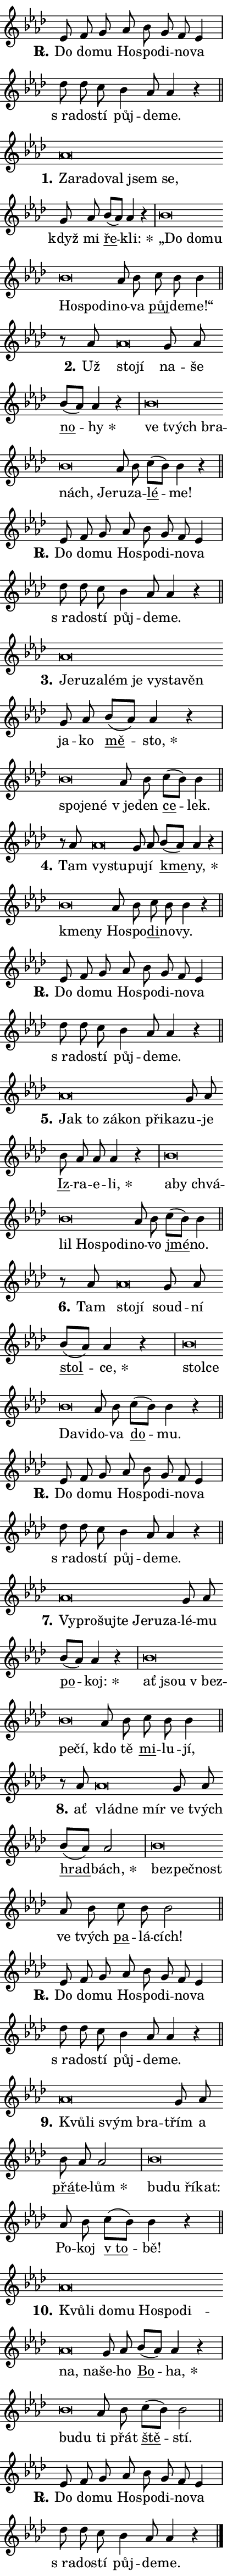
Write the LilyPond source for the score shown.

\version "2.24.0"
\header { tagline = "" }
\paper {
  indent = 0\cm
  top-margin = 0\cm
  right-margin = 0.13\cm % to fit lyric hyphens
  bottom-margin = 0\cm
  left-margin = 0\cm
  paper-width = 7\cm
  page-breaking = #ly:one-page-breaking
  system-system-spacing.basic-distance = #11
  score-system-spacing.basic-distance = #11
  ragged-last = ##f
}


%% Author: Thomas Morley
%% https://lists.gnu.org/archive/html/lilypond-user/2020-05/msg00002.html
#(define (line-position grob)
"Returns position of @var[grob} in current system:
   @code{'start}, if at first time-step
   @code{'end}, if at last time-step
   @code{'middle} otherwise
"
  (let* ((col (ly:item-get-column grob))
         (ln (ly:grob-object col 'left-neighbor))
         (rn (ly:grob-object col 'right-neighbor))
         (col-to-check-left (if (ly:grob? ln) ln col))
         (col-to-check-right (if (ly:grob? rn) rn col))
         (break-dir-left
           (and
             (ly:grob-property col-to-check-left 'non-musical #f)
             (ly:item-break-dir col-to-check-left)))
         (break-dir-right
           (and
             (ly:grob-property col-to-check-right 'non-musical #f)
             (ly:item-break-dir col-to-check-right))))
        (cond ((eqv? 1 break-dir-left) 'start)
              ((eqv? -1 break-dir-right) 'end)
              (else 'middle))))

#(define (tranparent-at-line-position vctor)
  (lambda (grob)
  "Relying on @code{line-position} select the relevant enry from @var{vctor}.
Used to determine transparency,"
    (case (line-position grob)
      ((end) (not (vector-ref vctor 0)))
      ((middle) (not (vector-ref vctor 1)))
      ((start) (not (vector-ref vctor 2))))))

noteHeadBreakVisibility =
#(define-music-function (break-visibility)(vector?)
"Makes @code{NoteHead}s transparent relying on @var{break-visibility}"
#{
  \override NoteHead.transparent =
    #(tranparent-at-line-position break-visibility)
#})

#(define delete-ledgers-for-transparent-note-heads
  (lambda (grob)
    "Reads whether a @code{NoteHead} is transparent.
If so this @code{NoteHead} is removed from @code{'note-heads} from
@var{grob}, which is supposed to be @code{LedgerLineSpanner}.
As a result ledgers are not printed for this @code{NoteHead}"
    (let* ((nhds-array (ly:grob-object grob 'note-heads))
           (nhds-list
             (if (ly:grob-array? nhds-array)
                 (ly:grob-array->list nhds-array)
                 '()))
           ;; Relies on the transparent-property being done before
           ;; Staff.LedgerLineSpanner.after-line-breaking is executed.
           ;; This is fragile ...
           (to-keep
             (remove
               (lambda (nhd)
                 (ly:grob-property nhd 'transparent #f))
               nhds-list)))
      ;; TODO find a better method to iterate over grob-arrays, similiar
      ;; to filter/remove etc for lists
      ;; For now rebuilt from scratch
      (set! (ly:grob-object grob 'note-heads)  '())
      (for-each
        (lambda (nhd)
          (ly:pointer-group-interface::add-grob grob 'note-heads nhd))
        to-keep))))

squashNotes = {
  \override NoteHead.X-extent = #'(-0.2 . 0.2)
  \override NoteHead.Y-extent = #'(-0.75 . 0)
  \override NoteHead.stencil =
    #(lambda (grob)
       (let ((pos (ly:grob-property grob 'staff-position)))
         (begin
           (if (< pos -7) (display "ERROR: Lower brevis then expected\n") (display "OK: Expected brevis position\n"))
           (if (<= pos -6) ly:text-interface::print ly:note-head::print))))
}
unSquashNotes = {
  \revert NoteHead.X-extent
  \revert NoteHead.Y-extent
  \revert NoteHead.stencil
}

hideNotes = \noteHeadBreakVisibility #begin-of-line-visible
unHideNotes = \noteHeadBreakVisibility #all-visible

% work-around for resetting accidentals
% https://lilypond.org/doc/v2.23/Documentation/notation/displaying-rhythms#unmetered-music
cadenzaMeasure = {
  \cadenzaOff
  \partial 1024 s1024
  \cadenzaOn
}

#(define-markup-command (accent layout props text) (markup?)
  "Underline accented syllable"
  (interpret-markup layout props
    #{\markup \override #'(offset . 4.3) \underline { #text }#}))

responsum = \markup \concat {
  "R" \hspace #-1.05 \path #0.1 #'((moveto 0 0.07) (lineto 0.9 0.8)) \hspace #0.05 "."
}

spaceSize = #0.6828661417322834 % exact space size for TeX Gyre Schola

\layout {
  \context {
    \Staff
    \remove "Time_signature_engraver"
    \override LedgerLineSpanner.after-line-breaking = #delete-ledgers-for-transparent-note-heads
  }
  \context {
    \Lyrics {
      \override LyricSpace.minimum-distance = \spaceSize
      \override LyricText.font-name = #"TeX Gyre Schola"
      \override LyricText.font-size = 1
      \override StanzaNumber.font-name = #"TeX Gyre Schola Bold"
      \override StanzaNumber.font-size = 1
    }
  }
  \context {
    \Score 
    \override NoteHead.text =
      #(lambda (grob) 
        (let ((pos (ly:grob-property grob 'staff-position)))
          #{\markup {
            \combine
              \halign #-0.55 \raise #(if (= pos -6) 0 0.5) \override #'(thickness . 2) \draw-line #'(3.2 . 0)
              \musicglyph "noteheads.sM1"
          }#}))
  }
}

% magnetic-lyrics.ily
%
%   written by
%     Jean Abou Samra <jean@abou-samra.fr>
%     Werner Lemberg <wl@gnu.org>
%
%   adapted by
%     Jiri Hon <jiri.hon@gmail.com>
%
% Version 2022-Apr-15

% https://www.mail-archive.com/lilypond-user@gnu.org/msg149350.html

#(define (Left_hyphen_pointer_engraver context)
   "Collect syllable-hyphen-syllable occurrences in lyrics and store
them in properties.  This engraver only looks to the left.  For
example, if the lyrics input is @code{foo -- bar}, it does the
following.

@itemize @bullet
@item
Set the @code{text} property of the @code{LyricHyphen} grob between
@q{foo} and @q{bar} to @code{foo}.

@item
Set the @code{left-hyphen} property of the @code{LyricText} grob with
text @q{foo} to the @code{LyricHyphen} grob between @q{foo} and
@q{bar}.
@end itemize

Use this auxiliary engraver in combination with the
@code{lyric-@/text::@/apply-@/magnetic-@/offset!} hook."
   (let ((hyphen #f)
         (text #f))
     (make-engraver
      (acknowledgers
       ((lyric-syllable-interface engraver grob source-engraver)
        (set! text grob)))
      (end-acknowledgers
       ((lyric-hyphen-interface engraver grob source-engraver)
        ;(when (not (grob::has-interface grob 'lyric-space-interface))
          (set! hyphen grob)));)
      ((stop-translation-timestep engraver)
       (when (and text hyphen)
         (ly:grob-set-object! text 'left-hyphen hyphen))
       (set! text #f)
       (set! hyphen #f)))))

#(define (lyric-text::apply-magnetic-offset! grob)
   "If the space between two syllables is less than the value in
property @code{LyricText@/.details@/.squash-threshold}, move the right
syllable to the left so that it gets concatenated with the left
syllable.

Use this function as a hook for
@code{LyricText@/.after-@/line-@/breaking} if the
@code{Left_@/hyphen_@/pointer_@/engraver} is active."
   (let ((hyphen (ly:grob-object grob 'left-hyphen #f)))
     (when hyphen
       (let ((left-text (ly:spanner-bound hyphen LEFT)))
         (when (grob::has-interface left-text 'lyric-syllable-interface)
           (let* ((common (ly:grob-common-refpoint grob left-text X))
                  (this-x-ext (ly:grob-extent grob common X))
                  (left-x-ext
                   (begin
                     ;; Trigger magnetism for left-text.
                     (ly:grob-property left-text 'after-line-breaking)
                     (ly:grob-extent left-text common X)))
                  ;; `delta` is the gap width between two syllables.
                  (delta (- (interval-start this-x-ext)
                            (interval-end left-x-ext)))
                  (details (ly:grob-property grob 'details))
                  (threshold (assoc-get 'squash-threshold details 0.2)))
             (when (< delta threshold)
               (let* (;; We have to manipulate the input text so that
                      ;; ligatures crossing syllable boundaries are not
                      ;; disabled.  For languages based on the Latin
                      ;; script this is essentially a beautification.
                      ;; However, for non-Western scripts it can be a
                      ;; necessity.
                      (lt (ly:grob-property left-text 'text))
                      (rt (ly:grob-property grob 'text))
                      (is-space (grob::has-interface hyphen 'lyric-space-interface))
                      (space (if is-space " " ""))
                      (extra-delta (if is-space spaceSize 0))
                      ;; Append new syllable.
                      (ltrt-space (if (and (string? lt) (string? rt))
                                (string-append lt space rt)
                                (make-concat-markup (list lt space rt))))
                      ;; Right-align `ltrt` to the right side.
                      (ltrt-space-markup (grob-interpret-markup
                               grob
                               (make-translate-markup
                                (cons (interval-length this-x-ext) 0)
                                (make-right-align-markup ltrt-space)))))
                 (begin
                   ;; Don't print `left-text`.
                   (ly:grob-set-property! left-text 'stencil #f)
                   ;; Set text and stencil (which holds all collected
                   ;; syllables so far) and shift it to the left.
                   (ly:grob-set-property! grob 'text ltrt-space)
                   (ly:grob-set-property! grob 'stencil ltrt-space-markup)
                   (ly:grob-translate-axis! grob (- (- delta extra-delta)) X))))))))))


#(define (lyric-hyphen::displace-bounds-first grob)
   ;; Make very sure this callback isn't triggered too early.
   (let ((left (ly:spanner-bound grob LEFT))
         (right (ly:spanner-bound grob RIGHT)))
     (ly:grob-property left 'after-line-breaking)
     (ly:grob-property right 'after-line-breaking)
     (ly:lyric-hyphen::print grob)))

squashThreshold = #0.4

\layout {
  \context {
    \Lyrics
    \consists #Left_hyphen_pointer_engraver
    \override LyricText.after-line-breaking =
      #lyric-text::apply-magnetic-offset!
    \override LyricHyphen.stencil = #lyric-hyphen::displace-bounds-first
    \override LyricText.details.squash-threshold = \squashThreshold
    \override LyricHyphen.minimum-distance = 0
    \override LyricHyphen.minimum-length = \squashThreshold
  }
}

squashText = \override LyricText.details.squash-threshold = 9999
unSquashText = \override LyricText.details.squash-threshold = \squashThreshold

leftText = \override LyricText.self-alignment-X = #LEFT
unLeftText = \revert LyricText.self-alignment-X

starOffset = #(lambda (grob) 
                (let ((x_offset (ly:self-alignment-interface::aligned-on-x-parent grob)))
                  (if (= x_offset 0) 0 (+ x_offset 1.2))))

star = #(define-music-function (syllable)(string?)
"Append star separator at the end of a syllable"
#{
  \once \override LyricText.X-offset = #starOffset
  \lyricmode { \markup {
    #syllable
    \override #'((font-name . "TeX Gyre Schola Bold")) \hspace #0.2 \lower #0.65 \larger "*"
  } }
#})

starAccent = #(define-music-function (syllable)(string?)
"Append star separator at the end of a syllable and make accent"
#{
  \once \override LyricText.X-offset = #starOffset
  \lyricmode { \markup {
    \accent #syllable
    \override #'((font-name . "TeX Gyre Schola Bold")) \hspace #0.2 \lower #0.65 \larger "*"
  } }
#})

breath = #(define-music-function (syllable)(string?)
"Append breathing indicator at the end of a syllable"
#{
  \lyricmode { \markup { #syllable "+" } }
#})

optionalBreath = #(define-music-function (syllable)(string?)
"Append optional breathing indicator at the end of a syllable"
#{
  \lyricmode { \markup { #syllable "(+)" } }
#})


\score {
    <<
        \new Voice = "melody" { \cadenzaOn \key as \major \relative { es'8 f g as bes g f es4 \cadenzaMeasure \bar "|" des'8 des c \bar "" bes4 as8 as4 r \cadenzaMeasure \bar "||" \break } }
        \new Lyrics \lyricsto "melody" { \lyricmode { \set stanza = \responsum
Do do -- mu Ho -- spo -- di -- no -- va "s ra" -- do -- stí půj -- de -- me. } }
    >>
    \layout {}
}

\score {
    <<
        \new Voice = "melody" { \cadenzaOn \key as \major \relative { \squashNotes as'\breve*1/16 \hideNotes \breve*1/16 \bar "" \breve*1/16 \bar "" \breve*1/16 \bar "" \breve*1/16 \breve*1/16 \bar "" \unHideNotes \unSquashNotes g8 as \bar "" bes[( as)] as4 r \cadenzaMeasure \bar "|" \squashNotes bes\breve*1/16 \hideNotes \breve*1/16 \bar "" \breve*1/16 \bar "" \breve*1/16 \bar "" \breve*1/16 \breve*1/16 \bar "" \unHideNotes \unSquashNotes as8 bes \bar "" c bes bes4 \cadenzaMeasure \bar "||" \break } }
        \new Lyrics \lyricsto "melody" { \lyricmode { \set stanza = "1."
\leftText Za -- \squashText ra -- do -- val jsem se, \unLeftText \unSquashText když mi \markup \accent ře -- \star kli: \leftText „Do \squashText do -- mu Ho -- spo -- di -- \unLeftText \unSquashText no -- va \markup \accent půj -- de -- me!“ } }
    >>
    \layout {}
}

\score {
    <<
        \new Voice = "melody" { \cadenzaOn \key as \major \relative { r8 as' \squashNotes as\breve*1/16 \hideNotes \breve*1/16 \bar "" \unHideNotes \unSquashNotes g8 as \bar "" bes[( as)] as4 r \cadenzaMeasure \bar "|" \squashNotes bes\breve*1/16 \hideNotes \breve*1/16 \bar "" \breve*1/16 \bar "" \breve*1/16 \breve*1/16 \bar "" \unHideNotes \unSquashNotes as8 bes \bar "" c[( bes)] bes4 r \cadenzaMeasure \bar "||" \break } }
        \new Lyrics \lyricsto "melody" { \lyricmode { \set stanza = "2."
Už \leftText sto -- \squashText jí \unLeftText \unSquashText na -- še \markup \accent no -- \star hy \leftText ve \squashText tvých bra -- nách, Je -- \unLeftText \unSquashText ru -- za -- \markup \accent lé -- me! } }
    >>
    \layout {}
}

\score {
    <<
        \new Voice = "melody" { \cadenzaOn \key as \major \relative { es'8 f g as bes g f es4 \cadenzaMeasure \bar "|" des'8 des c \bar "" bes4 as8 as4 r \cadenzaMeasure \bar "||" \break } }
        \new Lyrics \lyricsto "melody" { \lyricmode { \set stanza = \responsum
Do do -- mu Ho -- spo -- di -- no -- va "s ra" -- do -- stí půj -- de -- me. } }
    >>
    \layout {}
}

\score {
    <<
        \new Voice = "melody" { \cadenzaOn \key as \major \relative { \squashNotes as'\breve*1/16 \hideNotes \breve*1/16 \bar "" \breve*1/16 \bar "" \breve*1/16 \bar "" \breve*1/16 \bar "" \breve*1/16 \bar "" \breve*1/16 \breve*1/16 \bar "" \unHideNotes \unSquashNotes g8 as \bar "" bes[( as)] as4 r \cadenzaMeasure \bar "|" \squashNotes bes\breve*1/16 \hideNotes \breve*1/16 \breve*1/16 \bar "" \unHideNotes \unSquashNotes as8 bes \bar "" c[( bes)] bes4 \cadenzaMeasure \bar "||" \break } }
        \new Lyrics \lyricsto "melody" { \lyricmode { \set stanza = "3."
\leftText Je -- \squashText ru -- za -- lém je vy -- sta -- věn \unLeftText \unSquashText ja -- ko \markup \accent mě -- \star sto, \leftText spo -- \squashText je -- né \unLeftText \unSquashText "v je" -- den \markup \accent ce -- lek. } }
    >>
    \layout {}
}

\score {
    <<
        \new Voice = "melody" { \cadenzaOn \key as \major \relative { r8 as' \squashNotes as\breve*1/16 \hideNotes \breve*1/16 \bar "" \unHideNotes \unSquashNotes g8 as \bar "" bes[( as)] as4 r \cadenzaMeasure \bar "|" \squashNotes bes\breve*1/16 \hideNotes \breve*1/16 \bar "" \unHideNotes \unSquashNotes as8 bes \bar "" c bes bes4 r \cadenzaMeasure \bar "||" \break } }
        \new Lyrics \lyricsto "melody" { \lyricmode { \set stanza = "4."
Tam \leftText vy -- \squashText stu -- \unLeftText \unSquashText pu -- jí \markup \accent kme -- \star ny, \leftText kme -- \squashText ny \unLeftText \unSquashText Ho -- spo -- \markup \accent di -- no -- vy. } }
    >>
    \layout {}
}

\score {
    <<
        \new Voice = "melody" { \cadenzaOn \key as \major \relative { es'8 f g as bes g f es4 \cadenzaMeasure \bar "|" des'8 des c \bar "" bes4 as8 as4 r \cadenzaMeasure \bar "||" \break } }
        \new Lyrics \lyricsto "melody" { \lyricmode { \set stanza = \responsum
Do do -- mu Ho -- spo -- di -- no -- va "s ra" -- do -- stí půj -- de -- me. } }
    >>
    \layout {}
}

\score {
    <<
        \new Voice = "melody" { \cadenzaOn \key as \major \relative { \squashNotes as'\breve*1/16 \hideNotes \breve*1/16 \bar "" \breve*1/16 \bar "" \breve*1/16 \bar "" \breve*1/16 \breve*1/16 \bar "" \unHideNotes \unSquashNotes g8 as \bar "" bes as as as4 r \cadenzaMeasure \bar "|" \squashNotes bes\breve*1/16 \hideNotes \breve*1/16 \bar "" \breve*1/16 \bar "" \breve*1/16 \bar "" \breve*1/16 \bar "" \breve*1/16 \breve*1/16 \bar "" \unHideNotes \unSquashNotes as8 bes \bar "" c[( bes)] bes4 \cadenzaMeasure \bar "||" \break } }
        \new Lyrics \lyricsto "melody" { \lyricmode { \set stanza = "5."
\leftText Jak \squashText to zá -- kon při -- ka -- \unLeftText \unSquashText zu -- je \markup \accent Iz -- ra -- e -- \star li, \leftText a -- \squashText by chvá -- lil Ho -- spo -- di -- \unLeftText \unSquashText no -- vo \markup \accent jmé -- no. } }
    >>
    \layout {}
}

\score {
    <<
        \new Voice = "melody" { \cadenzaOn \key as \major \relative { r8 as' \squashNotes as\breve*1/16 \hideNotes \breve*1/16 \bar "" \unHideNotes \unSquashNotes g8 as \bar "" bes[( as)] as4 r \cadenzaMeasure \bar "|" \squashNotes bes\breve*1/16 \hideNotes \breve*1/16 \bar "" \breve*1/16 \breve*1/16 \bar "" \unHideNotes \unSquashNotes as8 bes \bar "" c[( bes)] bes4 r \cadenzaMeasure \bar "||" \break } }
        \new Lyrics \lyricsto "melody" { \lyricmode { \set stanza = "6."
Tam \leftText sto -- \squashText jí \unLeftText \unSquashText soud -- ní \markup \accent stol -- \star ce, \leftText stol -- \squashText ce Da -- vi -- \unLeftText \unSquashText do -- va \markup \accent do -- mu. } }
    >>
    \layout {}
}

\score {
    <<
        \new Voice = "melody" { \cadenzaOn \key as \major \relative { es'8 f g as bes g f es4 \cadenzaMeasure \bar "|" des'8 des c \bar "" bes4 as8 as4 r \cadenzaMeasure \bar "||" \break } }
        \new Lyrics \lyricsto "melody" { \lyricmode { \set stanza = \responsum
Do do -- mu Ho -- spo -- di -- no -- va "s ra" -- do -- stí půj -- de -- me. } }
    >>
    \layout {}
}

\score {
    <<
        \new Voice = "melody" { \cadenzaOn \key as \major \relative { \squashNotes as'\breve*1/16 \hideNotes \breve*1/16 \bar "" \breve*1/16 \bar "" \breve*1/16 \bar "" \breve*1/16 \bar "" \breve*1/16 \breve*1/16 \bar "" \unHideNotes \unSquashNotes g8 as \bar "" bes[( as)] as4 r \cadenzaMeasure \bar "|" \squashNotes bes\breve*1/16 \hideNotes \breve*1/16 \bar "" \breve*1/16 \bar "" \breve*1/16 \breve*1/16 \bar "" \unHideNotes \unSquashNotes as8 bes \bar "" c bes bes4 \cadenzaMeasure \bar "||" \break } }
        \new Lyrics \lyricsto "melody" { \lyricmode { \set stanza = "7."
\leftText Vy -- \squashText pro -- šuj -- te Je -- ru -- za -- \unLeftText \unSquashText lé -- mu \markup \accent po -- \star koj: \leftText ať \squashText jsou "v bez" -- pe -- čí, \unLeftText \unSquashText kdo tě \markup \accent mi -- lu -- jí, } }
    >>
    \layout {}
}

\score {
    <<
        \new Voice = "melody" { \cadenzaOn \key as \major \relative { r8 as' \squashNotes as\breve*1/16 \hideNotes \breve*1/16 \breve*1/16 \bar "" \unHideNotes \unSquashNotes g8 as \bar "" bes[( as)] as2 \cadenzaMeasure \bar "|" \squashNotes bes\breve*1/16 \hideNotes \breve*1/16 \breve*1/16 \bar "" \unHideNotes \unSquashNotes as8 bes \bar "" c bes bes2 \cadenzaMeasure \bar "||" \break } }
        \new Lyrics \lyricsto "melody" { \lyricmode { \set stanza = "8."
ať \leftText vlád -- \squashText ne mír \unLeftText \unSquashText ve tvých \markup \accent hrad -- \star bách, \leftText bez -- \squashText peč -- nost \unLeftText \unSquashText ve tvých \markup \accent pa -- lá -- cích! } }
    >>
    \layout {}
}

\score {
    <<
        \new Voice = "melody" { \cadenzaOn \key as \major \relative { es'8 f g as bes g f es4 \cadenzaMeasure \bar "|" des'8 des c \bar "" bes4 as8 as4 r \cadenzaMeasure \bar "||" \break } }
        \new Lyrics \lyricsto "melody" { \lyricmode { \set stanza = \responsum
Do do -- mu Ho -- spo -- di -- no -- va "s ra" -- do -- stí půj -- de -- me. } }
    >>
    \layout {}
}

\score {
    <<
        \new Voice = "melody" { \cadenzaOn \key as \major \relative { \squashNotes as'\breve*1/16 \hideNotes \breve*1/16 \bar "" \breve*1/16 \breve*1/16 \bar "" \unHideNotes \unSquashNotes g8 as \bar "" bes as as2 \cadenzaMeasure \bar "|" \squashNotes bes\breve*1/16 \hideNotes \breve*1/16 \bar "" \breve*1/16 \breve*1/16 \bar "" \unHideNotes \unSquashNotes as8 bes \bar "" c[( bes)] bes4 r \cadenzaMeasure \bar "||" \break } }
        \new Lyrics \lyricsto "melody" { \lyricmode { \set stanza = "9."
\leftText Kvů -- \squashText li svým bra -- \unLeftText \unSquashText třím a \markup \accent přá -- te -- \star lům \leftText bu -- \squashText du ří -- kat: \unLeftText \unSquashText Po -- koj \markup \accent "v to" -- bě! } }
    >>
    \layout {}
}

\score {
    <<
        \new Voice = "melody" { \cadenzaOn \key as \major \relative { \squashNotes as'\breve*1/16 \hideNotes \breve*1/16 \bar "" \breve*1/16 \bar "" \breve*1/16 \bar "" \breve*1/16 \bar "" \breve*1/16 \bar "" \breve*1/16 \bar "" \breve*1/16 \breve*1/16 \bar "" \unHideNotes \unSquashNotes g8 as \bar "" bes[( as)] as4 r \cadenzaMeasure \bar "|" \squashNotes bes\breve*1/16 \hideNotes \breve*1/16 \bar "" \unHideNotes \unSquashNotes as8 bes \bar "" c[( bes)] bes2 \cadenzaMeasure \bar "||" \break } }
        \new Lyrics \lyricsto "melody" { \lyricmode { \set stanza = "10."
\leftText Kvů -- \squashText li do -- mu Ho -- spo -- di -- na, na -- \unLeftText \unSquashText še -- ho \markup \accent Bo -- \star ha, \leftText bu -- \squashText du \unLeftText \unSquashText ti přát \markup \accent ště -- stí. } }
    >>
    \layout {}
}

\score {
    <<
        \new Voice = "melody" { \cadenzaOn \key as \major \relative { es'8 f g as bes g f es4 \cadenzaMeasure \bar "|" des'8 des c \bar "" bes4 as8 as4 r \cadenzaMeasure \bar "||" \break } \bar "|." }
        \new Lyrics \lyricsto "melody" { \lyricmode { \set stanza = \responsum
Do do -- mu Ho -- spo -- di -- no -- va "s ra" -- do -- stí půj -- de -- me. } }
    >>
    \layout {}
}
